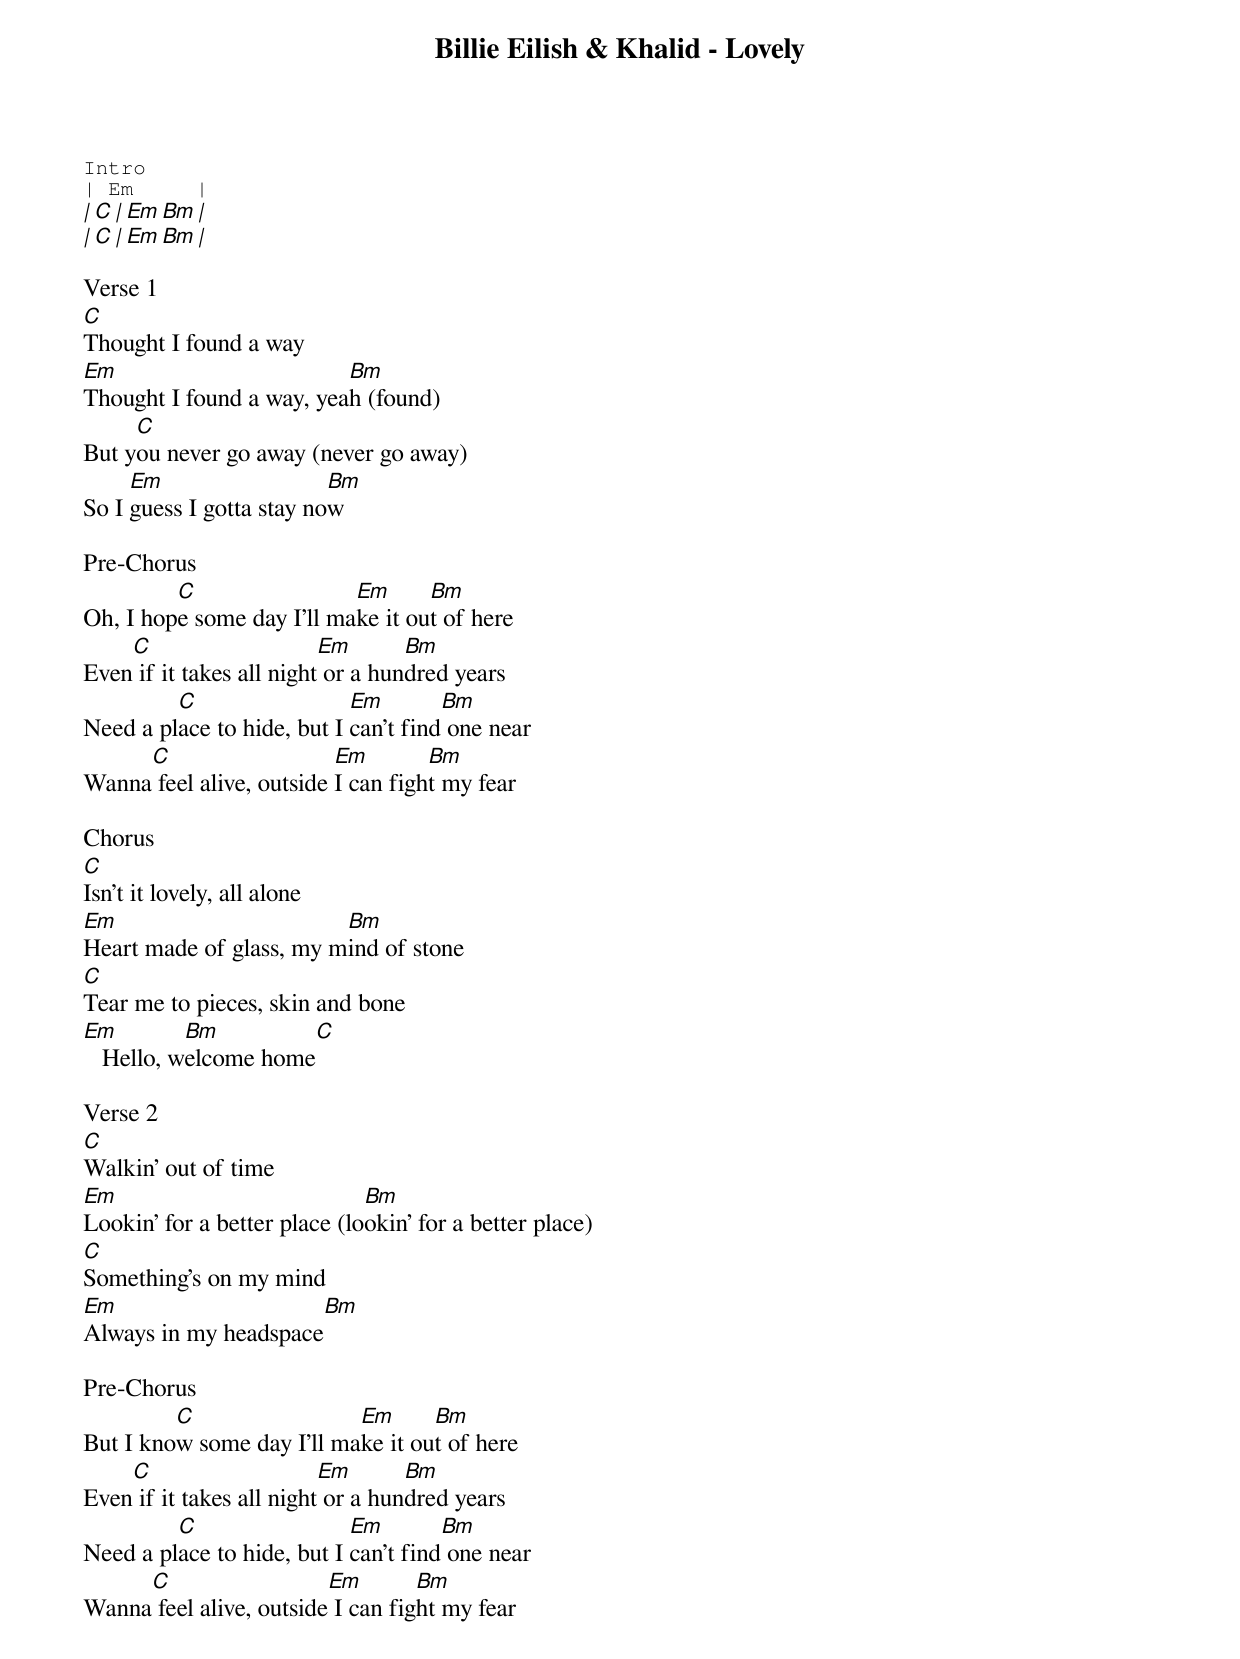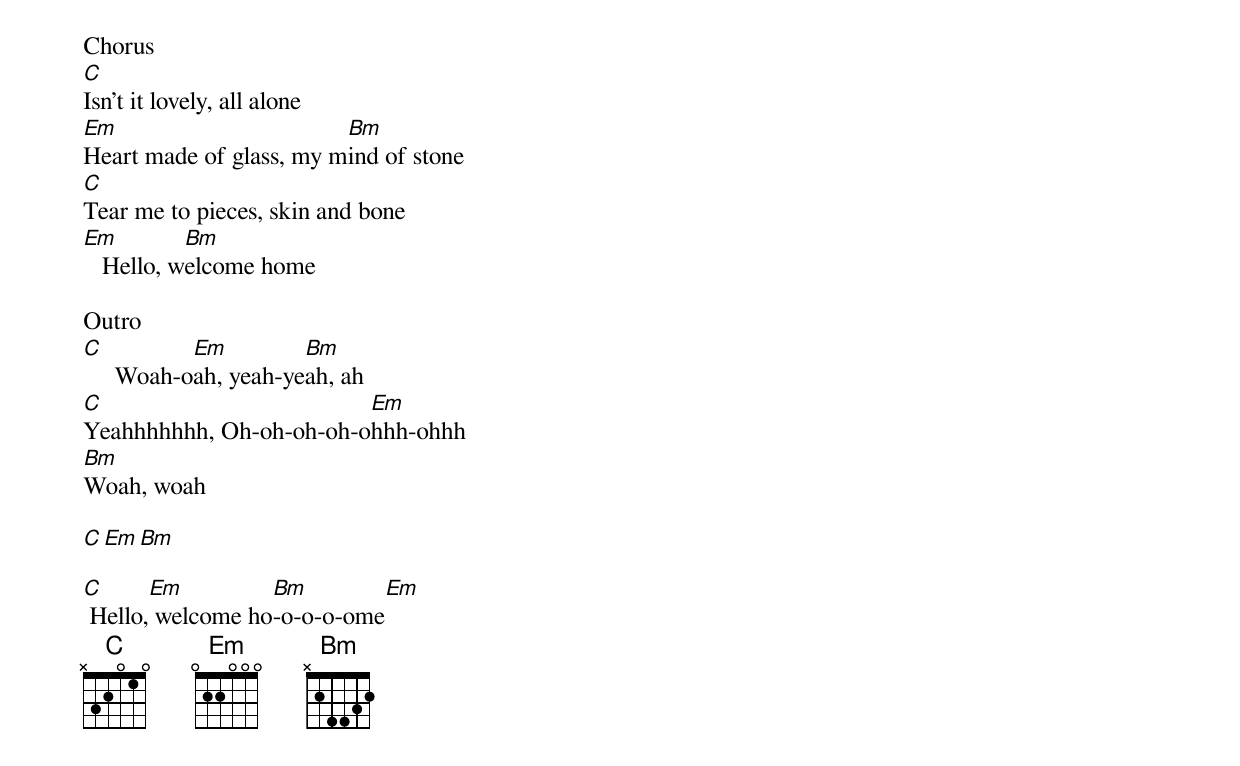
Billie Eilish & Khalid - Lovely

Intro
| Em     |
| C      | Em  Bm  |
| C      | Em  Bm  |

Verse 1
C
Thought I found a way
Em                        Bm
Thought I found a way, yeah (found)
     C
But you never go away (never go away)
     Em                   Bm
So I guess I gotta stay now

Pre-Chorus
         C                 Em      Bm
Oh, I hope some day I'll make it out of here
    C                     Em       Bm
Even if it takes all night or a hundred years
         C                  Em        Bm
Need a place to hide, but I can't find one near
     C                    Em        Bm
Wanna feel alive, outside I can fight my fear

Chorus
C
Isn't it lovely, all alone
Em                       Bm
Heart made of glass, my mind of stone
C
Tear me to pieces, skin and bone
Em         Bm            C
   Hello, welcome home

Verse 2
C
Walkin' out of time
Em                            Bm
Lookin' for a better place (lookin' for a better place)
C
Something's on my mind
Em                       Bm
Always in my headspace

Pre-Chorus
         C                 Em      Bm
But I know some day I'll make it out of here
    C                     Em       Bm
Even if it takes all night or a hundred years
         C                  Em        Bm
Need a place to hide, but I can't find one near
     C                   Em        Bm
Wanna feel alive, outside I can fight my fear

Chorus
C
Isn't it lovely, all alone
Em                       Bm
Heart made of glass, my mind of stone
C
Tear me to pieces, skin and bone
Em         Bm
   Hello, welcome home

Outro
C          Em         Bm
     Woah-oah, yeah-yeah, ah
C                        Em
Yeahhhhhhh, Oh-oh-oh-oh-ohhh-ohhh
Bm
Woah, woah

C      Em   Bm

C      Em         Bm                Em
 Hello, welcome ho-o-o-o-ome
